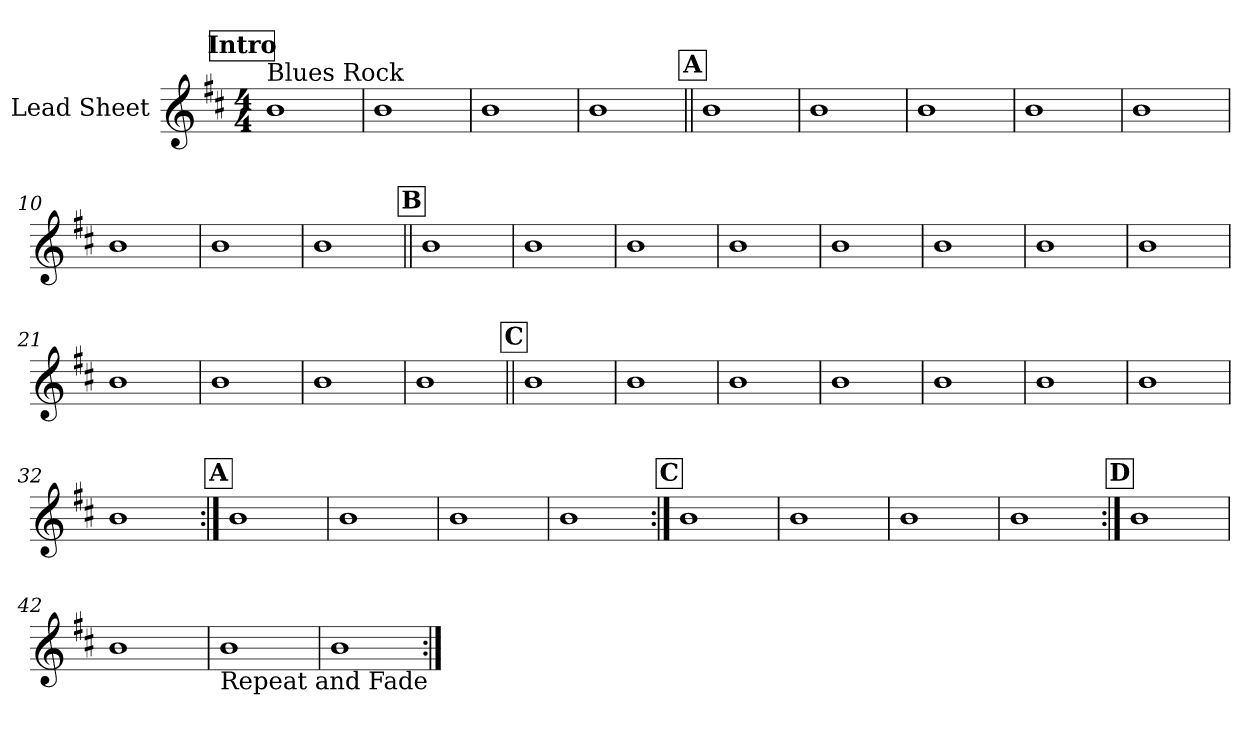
**kern
*part1
*staff1
*I"Lead Sheet
*clefG2
*k[f#c#]
*D:
*M4/4
*MM117
!!LO:REH:place=s1:a:fs=14:t=Intro
=1
!LO:TX:a:t=Blues Rock
1b
=2
1b
=3
1b
=4
1b
!!LO:LB:g=z
!!LO:REH:place=s1:a:fs=14:t=A
=5||
1b
=6
1b
=7
1b
=8
1b
!!LO:LB:g=z
=9
1b
=10
1b
=11
1b
=12
1b
!!LO:LB:g=z
!!LO:REH:place=s1:a:fs=14:t=B
=13||
1b
=14
1b
=15
1b
=16
1b
!!LO:LB:g=z
=17
1b
=18
1b
=19
1b
=20
1b
!!LO:LB:g=z
=21
1b
=22
1b
=23
1b
=24
1b
!!LO:LB:g=z
!!LO:REH:place=s1:a:fs=14:t=C
=25||
1b
=26
1b
=27
1b
=28
1b
!!LO:LB:g=z
=29
1b
=30
1b
=31
1b
=32
1b
!!LO:LB:g=z
!!LO:REH:place=s1:a:fs=14:t=A
=33:|!
1b
=34
1b
=35
1b
=36
1b
!!LO:LB:g=z
!!LO:REH:place=s1:a:fs=14:t=C
=37:|!
1b
=38
1b
=39
1b
=40
1b
!!LO:PB:g=z
!!LO:REH:place=s1:a:fs=14:t=D
=41:|!
1b
=42
1b
=43
!LO:TX:b:t=Repeat and Fade
1b
=44
1b
=:|!
*-
